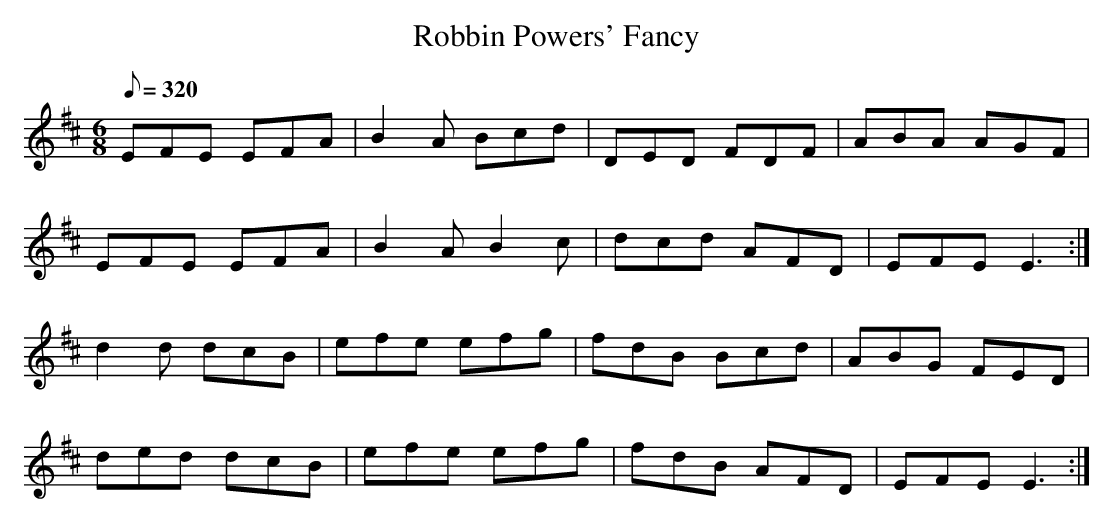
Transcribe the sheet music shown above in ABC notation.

X:1
T: Robbin Powers' Fancy
M: 6/8
L: 1/8
Q: 320
K: Edor
EFE EFA|B2A Bcd|DED FDF|ABA AGF|
EFE EFA|B2A B2c|dcd AFD|EFE E3 :|
d2d dcB|efe efg|fdB Bcd|ABG FED|
ded dcB|efe efg|fdB AFD|EFE E3 :|
